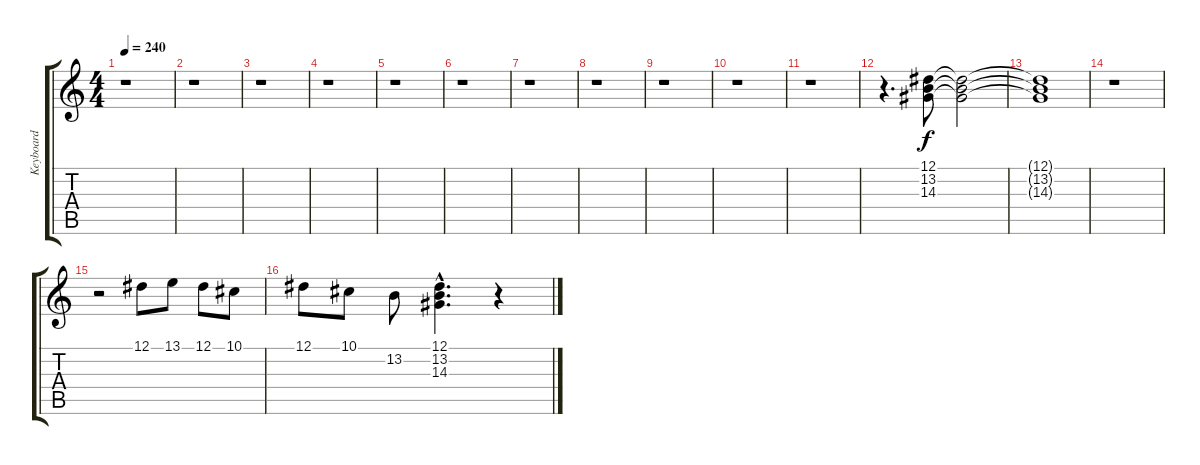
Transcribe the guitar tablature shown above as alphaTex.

\track ("Keyboard" "Keyboard") {instrument reedorgan}
\staff {score tabs}
\tuning (Eb4 Bb3 Gb3 Db3 Ab2 Eb2) {hide}
\ts (4 4)
\tempo 240
\clef g2
\ks c
r.1{dy f} |
r.1 |
r.1 |
r.1 |
r.1 |
r.1 |
r.1 |
r.1 |
r.1 |
r.1 |
r.1 |
r.4{d} (12.1 13.2 14.3).8 (12.1{t} 13.2{t} 14.3{t}).2 |
(12.1{t} 13.2{t} 14.3{t}).1 |
r.1 |
r.2 12.1.8 13.1.8 12.1.8 10.1.8 |
12.1.8 10.1.8 13.2.8 (12.1{hac} 13.2{hac} 14.3{hac}).4{d} r.4
